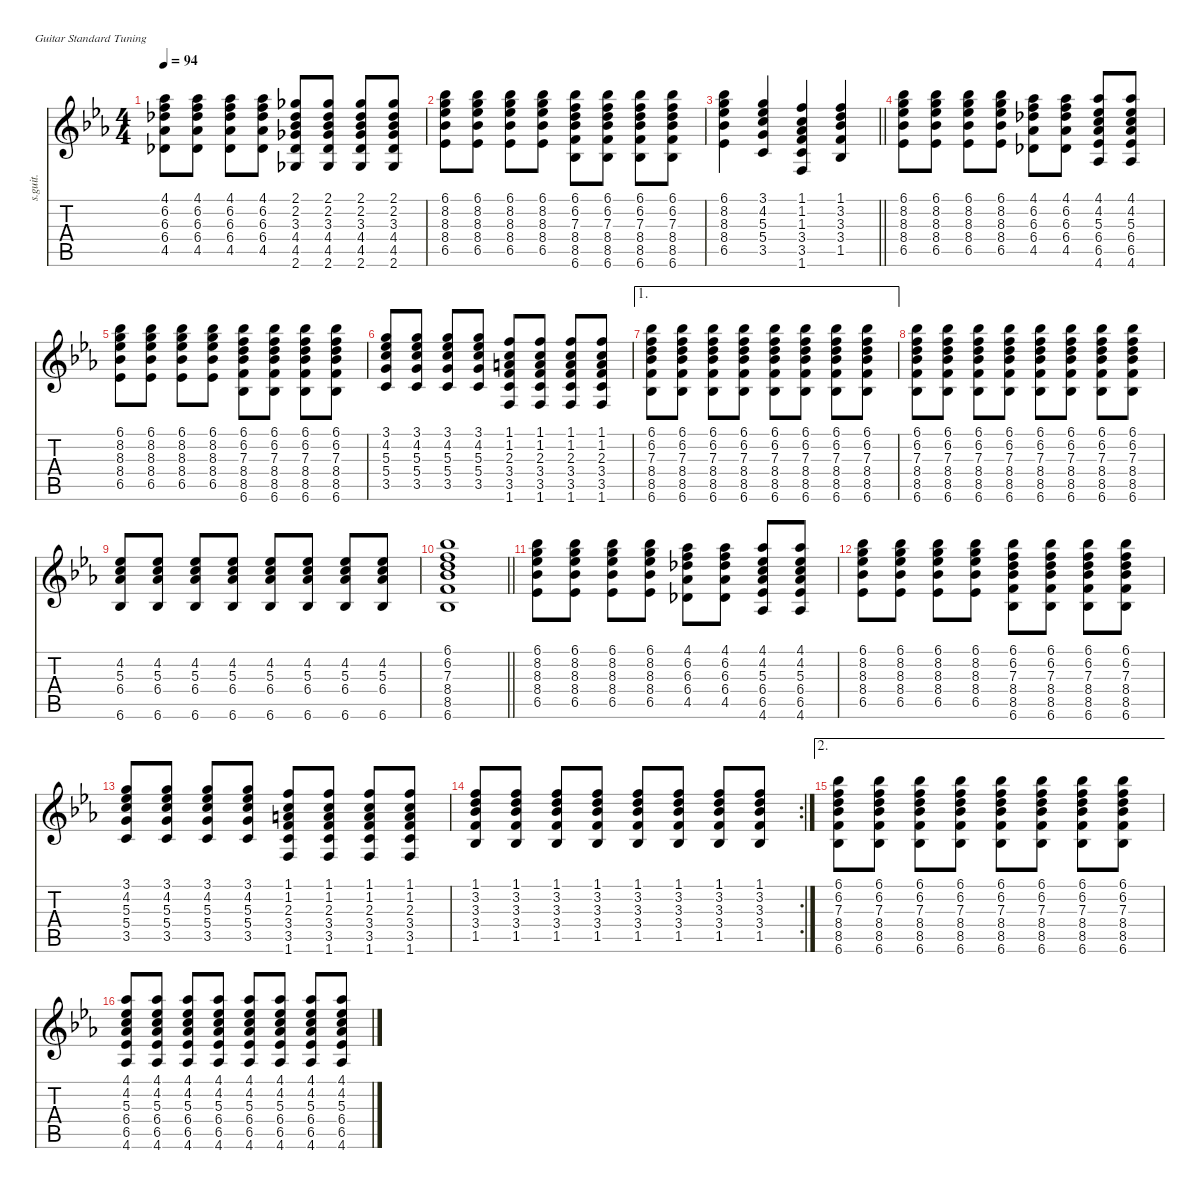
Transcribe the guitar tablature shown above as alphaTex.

\defaultSystemsLayout 4
\hideDynamics
\bracketExtendMode nobrackets
\otherSystemsTrackNameOrientation horizontal
\track ("Track 5" "s.guit.") {instrument acousticguitarsteel}
\staff {score tabs}
\tuning (E4 B3 G3 D3 A2 E2)
\ts (4 4)
\tempo 94
\clef g2
\ks eb
(4.1{acc b} 6.2{acc forcenatural} 6.3{acc b} 6.4{acc b} 4.5{acc b}).8{dy f} (4.1{acc b} 6.2{acc forcenatural} 6.3{acc b} 6.4{acc b} 4.5{acc b}).8 (4.1{acc b} 6.2{acc forcenatural} 6.3{acc b} 6.4{acc b} 4.5{acc b}).8 (4.1{acc b} 6.2{acc forcenatural} 6.3{acc b} 6.4{acc b} 4.5{acc b}).8 (2.1{acc b} 2.2{acc b} 3.3{acc b} 4.4{acc b} 4.5{acc b} 2.6{acc b}).8 (2.1{acc b} 2.2{acc b} 3.3{acc b} 4.4{acc b} 4.5{acc b} 2.6{acc b}).8 (2.1{acc b} 2.2{acc b} 3.3{acc b} 4.4{acc b} 4.5{acc b} 2.6{acc b}).8 (2.1{acc b} 2.2{acc b} 3.3{acc b} 4.4{acc b} 4.5{acc b} 2.6{acc b}).8 |
(6.1{acc b} 8.2{acc forcenatural} 8.3{acc b} 8.4{acc b} 6.5{acc b}).8 (6.1{acc b} 8.2{acc forcenatural} 8.3{acc b} 8.4{acc b} 6.5{acc b}).8 (6.1{acc b} 8.2{acc forcenatural} 8.3{acc b} 8.4{acc b} 6.5{acc b}).8 (6.1{acc b} 8.2{acc forcenatural} 8.3{acc b} 8.4{acc b} 6.5{acc b}).8 (6.1{acc b} 6.2{acc forcenatural} 7.3{acc forcenatural} 8.4{acc b} 8.5{acc forcenatural} 6.6{acc b}).8 (6.1{acc b} 6.2{acc forcenatural} 7.3{acc forcenatural} 8.4{acc b} 8.5{acc forcenatural} 6.6{acc b}).8 (6.1{acc b} 6.2{acc forcenatural} 7.3{acc forcenatural} 8.4{acc b} 8.5{acc forcenatural} 6.6{acc b}).8 (6.1{acc b} 6.2{acc forcenatural} 7.3{acc forcenatural} 8.4{acc b} 8.5{acc forcenatural} 6.6{acc b}).8 |
\barLineRight lightlight
(6.1{acc b} 8.2{acc forcenatural} 8.3{acc b} 8.4{acc b} 6.5{acc b}).4 (3.1{acc forcenatural} 4.2{acc b} 5.3{acc forcenatural} 5.4{acc forcenatural} 3.5{acc forcenatural}).4 (1.1{acc forcenatural} 1.2{acc forcenatural} 1.3{acc b} 3.4{acc forcenatural} 3.5{acc forcenatural} 1.6{acc forcenatural}).4 (1.1{acc forcenatural} 3.2{acc forcenatural} 3.3{acc b} 3.4{acc forcenatural} 1.5{acc b}).4 |
(6.1{acc b} 8.2{acc forcenatural} 8.3{acc b} 8.4{acc b} 6.5{acc b}).8 (6.1{acc b} 8.2{acc forcenatural} 8.3{acc b} 8.4{acc b} 6.5{acc b}).8 (6.1{acc b} 8.2{acc forcenatural} 8.3{acc b} 8.4{acc b} 6.5{acc b}).8 (6.1{acc b} 8.2{acc forcenatural} 8.3{acc b} 8.4{acc b} 6.5{acc b}).8 (4.1{acc b} 6.2{acc forcenatural} 6.3{acc b} 6.4{acc b} 4.5{acc b}).8 (4.1{acc b} 6.2{acc forcenatural} 6.3{acc b} 6.4{acc b} 4.5{acc b}).8 (4.1{acc b} 4.2{acc b} 5.3{acc forcenatural} 6.4{acc b} 6.5{acc b} 4.6{acc b}).8 (4.1{acc b} 4.2{acc b} 5.3{acc forcenatural} 6.4{acc b} 6.5{acc b} 4.6{acc b}).8 |
(6.1{acc b} 8.2{acc forcenatural} 8.3{acc b} 8.4{acc b} 6.5{acc b}).8 (6.1{acc b} 8.2{acc forcenatural} 8.3{acc b} 8.4{acc b} 6.5{acc b}).8 (6.1{acc b} 8.2{acc forcenatural} 8.3{acc b} 8.4{acc b} 6.5{acc b}).8 (6.1{acc b} 8.2{acc forcenatural} 8.3{acc b} 8.4{acc b} 6.5{acc b}).8 (6.1{acc b} 6.2{acc forcenatural} 7.3{acc forcenatural} 8.4{acc b} 8.5{acc forcenatural} 6.6{acc b}).8 (6.1{acc b} 6.2{acc forcenatural} 7.3{acc forcenatural} 8.4{acc b} 8.5{acc forcenatural} 6.6{acc b}).8 (6.1{acc b} 6.2{acc forcenatural} 7.3{acc forcenatural} 8.4{acc b} 8.5{acc forcenatural} 6.6{acc b}).8 (6.1{acc b} 6.2{acc forcenatural} 7.3{acc forcenatural} 8.4{acc b} 8.5{acc forcenatural} 6.6{acc b}).8 |
(3.1{acc forcenatural} 4.2{acc b} 5.3{acc forcenatural} 5.4{acc forcenatural} 3.5{acc forcenatural}).8 (3.1{acc forcenatural} 4.2{acc b} 5.3{acc forcenatural} 5.4{acc forcenatural} 3.5{acc forcenatural}).8 (3.1{acc forcenatural} 4.2{acc b} 5.3{acc forcenatural} 5.4{acc forcenatural} 3.5{acc forcenatural}).8 (3.1{acc forcenatural} 4.2{acc b} 5.3{acc forcenatural} 5.4{acc forcenatural} 3.5{acc forcenatural}).8 (1.1{acc forcenatural} 1.2{acc forcenatural} 2.3{acc forcenatural} 3.4{acc forcenatural} 3.5{acc forcenatural} 1.6{acc forcenatural}).8 (1.1{acc forcenatural} 1.2{acc forcenatural} 2.3{acc forcenatural} 3.4{acc forcenatural} 3.5{acc forcenatural} 1.6{acc forcenatural}).8 (1.1{acc forcenatural} 1.2{acc forcenatural} 2.3{acc forcenatural} 3.4{acc forcenatural} 3.5{acc forcenatural} 1.6{acc forcenatural}).8 (1.1{acc forcenatural} 1.2{acc forcenatural} 2.3{acc forcenatural} 3.4{acc forcenatural} 3.5{acc forcenatural} 1.6{acc forcenatural}).8 |
\ae 1
(6.1{acc b} 6.2{acc forcenatural} 7.3{acc forcenatural} 8.4{acc b} 8.5{acc forcenatural} 6.6{acc b}).8 (6.1{acc b} 6.2{acc forcenatural} 7.3{acc forcenatural} 8.4{acc b} 8.5{acc forcenatural} 6.6{acc b}).8 (6.1{acc b} 6.2{acc forcenatural} 7.3{acc forcenatural} 8.4{acc b} 8.5{acc forcenatural} 6.6{acc b}).8 (6.1{acc b} 6.2{acc forcenatural} 7.3{acc forcenatural} 8.4{acc b} 8.5{acc forcenatural} 6.6{acc b}).8 (6.1{acc b} 6.2{acc forcenatural} 7.3{acc forcenatural} 8.4{acc b} 8.5{acc forcenatural} 6.6{acc b}).8 (6.1{acc b} 6.2{acc forcenatural} 7.3{acc forcenatural} 8.4{acc b} 8.5{acc forcenatural} 6.6{acc b}).8 (6.1{acc b} 6.2{acc forcenatural} 7.3{acc forcenatural} 8.4{acc b} 8.5{acc forcenatural} 6.6{acc b}).8 (6.1{acc b} 6.2{acc forcenatural} 7.3{acc forcenatural} 8.4{acc b} 8.5{acc forcenatural} 6.6{acc b}).8 |
(6.1{acc b} 6.2{acc forcenatural} 7.3{acc forcenatural} 8.4{acc b} 8.5{acc forcenatural} 6.6{acc b}).8 (6.1{acc b} 6.2{acc forcenatural} 7.3{acc forcenatural} 8.4{acc b} 8.5{acc forcenatural} 6.6{acc b}).8 (6.1{acc b} 6.2{acc forcenatural} 7.3{acc forcenatural} 8.4{acc b} 8.5{acc forcenatural} 6.6{acc b}).8 (6.1{acc b} 6.2{acc forcenatural} 7.3{acc forcenatural} 8.4{acc b} 8.5{acc forcenatural} 6.6{acc b}).8 (6.1{acc b} 6.2{acc forcenatural} 7.3{acc forcenatural} 8.4{acc b} 8.5{acc forcenatural} 6.6{acc b}).8 (6.1{acc b} 6.2{acc forcenatural} 7.3{acc forcenatural} 8.4{acc b} 8.5{acc forcenatural} 6.6{acc b}).8 (6.1{acc b} 6.2{acc forcenatural} 7.3{acc forcenatural} 8.4{acc b} 8.5{acc forcenatural} 6.6{acc b}).8 (6.1{acc b} 6.2{acc forcenatural} 7.3{acc forcenatural} 8.4{acc b} 8.5{acc forcenatural} 6.6{acc b}).8 |
(4.2{acc b} 5.3{acc forcenatural} 6.4{acc b} 6.6{acc b}).8 (4.2{acc b} 5.3{acc forcenatural} 6.4{acc b} 6.6{acc b}).8 (4.2{acc b} 5.3{acc forcenatural} 6.4{acc b} 6.6{acc b}).8 (4.2{acc b} 5.3{acc forcenatural} 6.4{acc b} 6.6{acc b}).8 (4.2{acc b} 5.3{acc forcenatural} 6.4{acc b} 6.6{acc b}).8 (4.2{acc b} 5.3{acc forcenatural} 6.4{acc b} 6.6{acc b}).8 (4.2{acc b} 5.3{acc forcenatural} 6.4{acc b} 6.6{acc b}).8 (4.2{acc b} 5.3{acc forcenatural} 6.4{acc b} 6.6{acc b}).8 |
\barLineRight lightlight
(6.1{acc b} 6.2{acc forcenatural} 7.3{acc forcenatural} 8.4{acc b} 8.5{acc forcenatural} 6.6{acc b}).1 |
(6.1{acc b} 8.2{acc forcenatural} 8.3{acc b} 8.4{acc b} 6.5{acc b}).8 (6.1{acc b} 8.2{acc forcenatural} 8.3{acc b} 8.4{acc b} 6.5{acc b}).8 (6.1{acc b} 8.2{acc forcenatural} 8.3{acc b} 8.4{acc b} 6.5{acc b}).8 (6.1{acc b} 8.2{acc forcenatural} 8.3{acc b} 8.4{acc b} 6.5{acc b}).8 (4.1{acc b} 6.2{acc forcenatural} 6.3{acc b} 6.4{acc b} 4.5{acc b}).8 (4.1{acc b} 6.2{acc forcenatural} 6.3{acc b} 6.4{acc b} 4.5{acc b}).8 (4.1{acc b} 4.2{acc b} 5.3{acc forcenatural} 6.4{acc b} 6.5{acc b} 4.6{acc b}).8 (4.1{acc b} 4.2{acc b} 5.3{acc forcenatural} 6.4{acc b} 6.5{acc b} 4.6{acc b}).8 |
(6.1{acc b} 8.2{acc forcenatural} 8.3{acc b} 8.4{acc b} 6.5{acc b}).8 (6.1{acc b} 8.2{acc forcenatural} 8.3{acc b} 8.4{acc b} 6.5{acc b}).8 (6.1{acc b} 8.2{acc forcenatural} 8.3{acc b} 8.4{acc b} 6.5{acc b}).8 (6.1{acc b} 8.2{acc forcenatural} 8.3{acc b} 8.4{acc b} 6.5{acc b}).8 (6.1{acc b} 6.2{acc forcenatural} 7.3{acc forcenatural} 8.4{acc b} 8.5{acc forcenatural} 6.6{acc b}).8 (6.1{acc b} 6.2{acc forcenatural} 7.3{acc forcenatural} 8.4{acc b} 8.5{acc forcenatural} 6.6{acc b}).8 (6.1{acc b} 6.2{acc forcenatural} 7.3{acc forcenatural} 8.4{acc b} 8.5{acc forcenatural} 6.6{acc b}).8 (6.1{acc b} 6.2{acc forcenatural} 7.3{acc forcenatural} 8.4{acc b} 8.5{acc forcenatural} 6.6{acc b}).8 |
(3.1{acc forcenatural} 4.2{acc b} 5.3{acc forcenatural} 5.4{acc forcenatural} 3.5{acc forcenatural}).8 (3.1{acc forcenatural} 4.2{acc b} 5.3{acc forcenatural} 5.4{acc forcenatural} 3.5{acc forcenatural}).8 (3.1{acc forcenatural} 4.2{acc b} 5.3{acc forcenatural} 5.4{acc forcenatural} 3.5{acc forcenatural}).8 (3.1{acc forcenatural} 4.2{acc b} 5.3{acc forcenatural} 5.4{acc forcenatural} 3.5{acc forcenatural}).8 (1.1{acc forcenatural} 1.2{acc forcenatural} 2.3{acc forcenatural} 3.4{acc forcenatural} 3.5{acc forcenatural} 1.6{acc forcenatural}).8 (1.1{acc forcenatural} 1.2{acc forcenatural} 2.3{acc forcenatural} 3.4{acc forcenatural} 3.5{acc forcenatural} 1.6{acc forcenatural}).8 (1.1{acc forcenatural} 1.2{acc forcenatural} 2.3{acc forcenatural} 3.4{acc forcenatural} 3.5{acc forcenatural} 1.6{acc forcenatural}).8 (1.1{acc forcenatural} 1.2{acc forcenatural} 2.3{acc forcenatural} 3.4{acc forcenatural} 3.5{acc forcenatural} 1.6{acc forcenatural}).8 |
\rc 2
(1.1{acc forcenatural} 3.2{acc forcenatural} 3.3{acc b} 3.4{acc forcenatural} 1.5{acc b}).8 (1.1{acc forcenatural} 3.2{acc forcenatural} 3.3{acc b} 3.4{acc forcenatural} 1.5{acc b}).8 (1.1{acc forcenatural} 3.2{acc forcenatural} 3.3{acc b} 3.4{acc forcenatural} 1.5{acc b}).8 (1.1{acc forcenatural} 3.2{acc forcenatural} 3.3{acc b} 3.4{acc forcenatural} 1.5{acc b}).8 (1.1{acc forcenatural} 3.2{acc forcenatural} 3.3{acc b} 3.4{acc forcenatural} 1.5{acc b}).8 (1.1{acc forcenatural} 3.2{acc forcenatural} 3.3{acc b} 3.4{acc forcenatural} 1.5{acc b}).8 (1.1{acc forcenatural} 3.2{acc forcenatural} 3.3{acc b} 3.4{acc forcenatural} 1.5{acc b}).8 (1.1{acc forcenatural} 3.2{acc forcenatural} 3.3{acc b} 3.4{acc forcenatural} 1.5{acc b}).8 |
\ae 2
(6.1{acc b} 6.2{acc forcenatural} 7.3{acc forcenatural} 8.4{acc b} 8.5{acc forcenatural} 6.6{acc b}).8 (6.1{acc b} 6.2{acc forcenatural} 7.3{acc forcenatural} 8.4{acc b} 8.5{acc forcenatural} 6.6{acc b}).8 (6.1{acc b} 6.2{acc forcenatural} 7.3{acc forcenatural} 8.4{acc b} 8.5{acc forcenatural} 6.6{acc b}).8 (6.1{acc b} 6.2{acc forcenatural} 7.3{acc forcenatural} 8.4{acc b} 8.5{acc forcenatural} 6.6{acc b}).8 (6.1{acc b} 6.2{acc forcenatural} 7.3{acc forcenatural} 8.4{acc b} 8.5{acc forcenatural} 6.6{acc b}).8 (6.1{acc b} 6.2{acc forcenatural} 7.3{acc forcenatural} 8.4{acc b} 8.5{acc forcenatural} 6.6{acc b}).8 (6.1{acc b} 6.2{acc forcenatural} 7.3{acc forcenatural} 8.4{acc b} 8.5{acc forcenatural} 6.6{acc b}).8 (6.1{acc b} 6.2{acc forcenatural} 7.3{acc forcenatural} 8.4{acc b} 8.5{acc forcenatural} 6.6{acc b}).8 |
(4.1{acc b} 4.2{acc b} 5.3{acc forcenatural} 6.4{acc b} 6.5{acc b} 4.6{acc b}).8 (4.1{acc b} 4.2{acc b} 5.3{acc forcenatural} 6.4{acc b} 6.5{acc b} 4.6{acc b}).8 (4.1{acc b} 4.2{acc b} 5.3{acc forcenatural} 6.4{acc b} 6.5{acc b} 4.6{acc b}).8 (4.1{acc b} 4.2{acc b} 5.3{acc forcenatural} 6.4{acc b} 6.5{acc b} 4.6{acc b}).8 (4.1{acc b} 4.2{acc b} 5.3{acc forcenatural} 6.4{acc b} 6.5{acc b} 4.6{acc b}).8 (4.1{acc b} 4.2{acc b} 5.3{acc forcenatural} 6.4{acc b} 6.5{acc b} 4.6{acc b}).8 (4.1{acc b} 4.2{acc b} 5.3{acc forcenatural} 6.4{acc b} 6.5{acc b} 4.6{acc b}).8 (4.1{acc b} 4.2{acc b} 5.3{acc forcenatural} 6.4{acc b} 6.5{acc b} 4.6{acc b}).8
